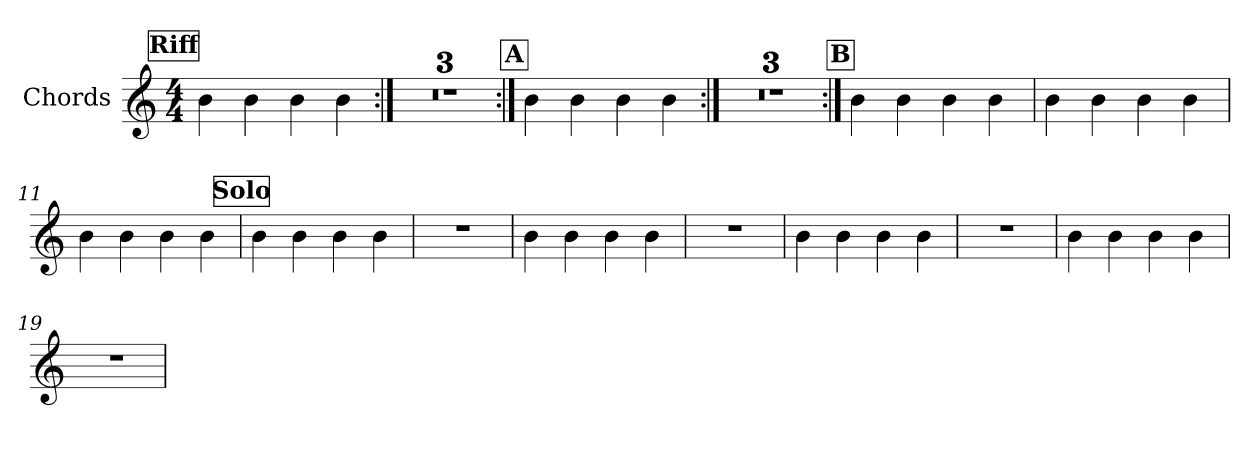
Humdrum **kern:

**kern
*part1
*staff1
*I"Chords
*clefG2
*k[]
*C:
*M4/4
!!LO:REH:place=s1:a:B:fs=12:t=Riff
=1
4b
4b
4b
4b
=2:|!
1r
=3
1r
=4
1r
!!LO:LB:g=z
!!LO:REH:place=s1:a:B:fs=12:t=A
=5:|!
4b
4b
4b
4b
=6:|!
1r
=7
1r
=8
1r
!!LO:LB:g=z
!!LO:REH:place=s1:a:B:fs=12:t=B
=9:|!
4b
4b
4b
4b
=10
4b
4b
4b
4b
=11
4b
4b
4b
4b
!!LO:LB:g=z
!!LO:REH:place=s1:a:B:fs=12:t=Solo
=12
4b
4b
4b
4b
=13
1r
=14
4b
4b
4b
4b
=15
1r
!!LO:LB:g=z
=16
4b
4b
4b
4b
=17
1r
=18
4b
4b
4b
4b
=19
1r
=
*-
